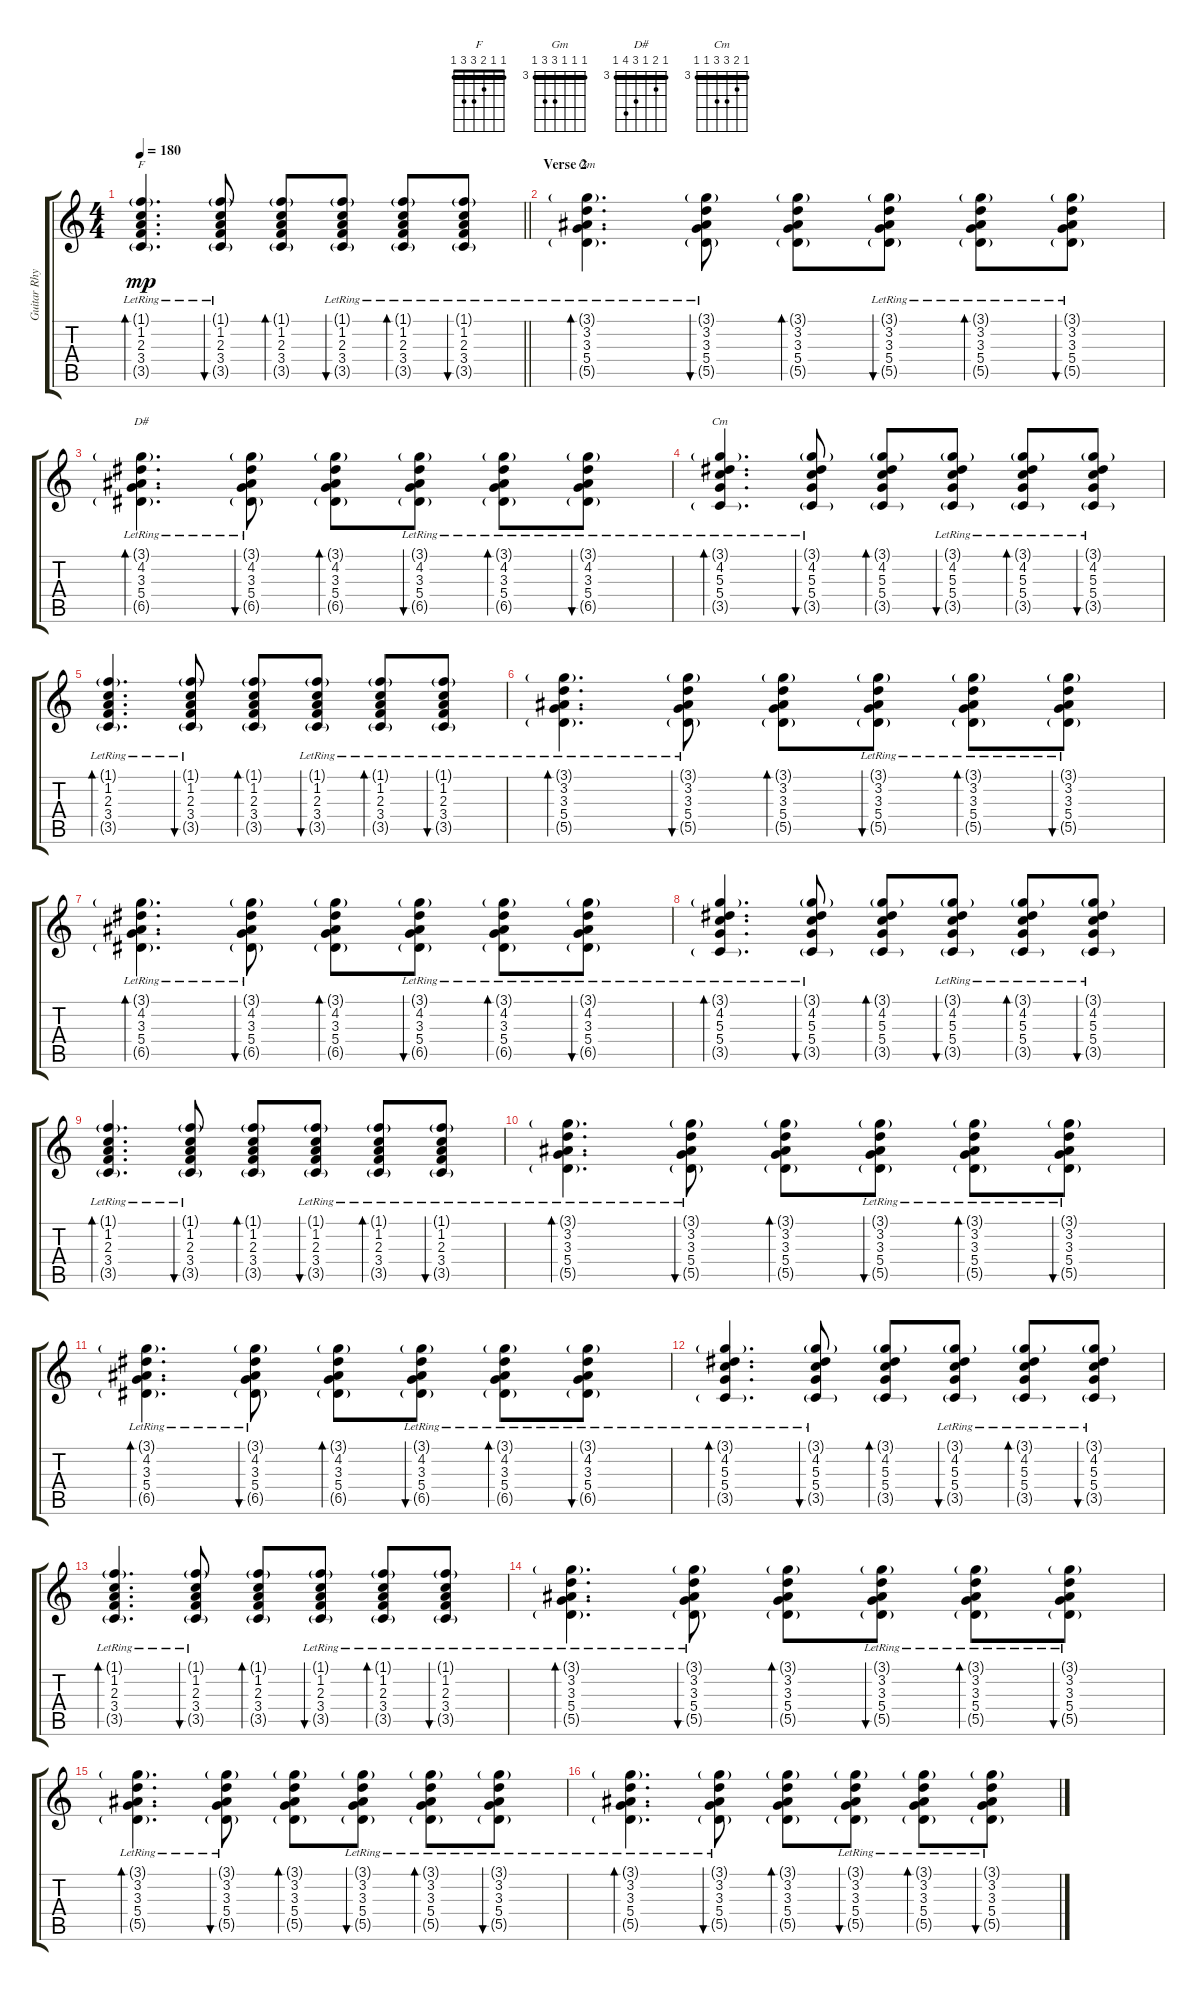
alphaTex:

\track ("Guitar Rhythm" "Guitar Rhy") {instrument acousticguitarsteel}
\staff {score tabs}
\tuning (E4 B3 G3 D3 A2 E2) {hide}
\chord ("F" 1 1 2 3 3 1) {barre 1}
\chord ("Gm" 3 3 3 5 5 3) {firstfret 3 barre 3}
\chord ("D#" 3 4 3 5 6 3) {firstfret 3 barre 3}
\chord ("Cm" 3 4 5 5 3 3) {firstfret 3 barre 3}
\ts (4 4)
\tempo 180
\clef g2
\barLineRight lightlight
\ks c
(1.1{g lr} 1.2{lr} 2.3{lr} 3.4{lr} 3.5{g lr}).4{d bd 60 ch "F" dy mp} (1.1{g lr} 1.2{lr} 2.3{lr} 3.4{lr} 3.5{g lr}).8{bu 60} (1.1{g} 1.2 2.3 3.4 3.5{g}).8{bd 60} (1.1{g lr} 1.2{lr} 2.3{lr} 3.4{lr} 3.5{g lr}).8{bu 60} (1.1{g lr} 1.2{lr} 2.3{lr} 3.4{lr} 3.5{g lr}).8{bd 60} (1.1{g lr} 1.2{lr} 2.3{lr} 3.4{lr} 3.5{g lr}).8{bu 60} |
\section ("" "Verse 2")
(3.1{g lr} 3.2{lr} 3.3{lr} 5.4{lr} 5.5{g lr}).4{d bd 60 ch "Gm"} (3.1{g lr} 3.2{lr} 3.3{lr} 5.4{lr} 5.5{g lr}).8{bu 60} (3.1{g} 3.2 3.3 5.4 5.5{g}).8{bd 60} (3.1{g lr} 3.2{lr} 3.3{lr} 5.4{lr} 5.5{g lr}).8{bu 60} (3.1{g lr} 3.2{lr} 3.3{lr} 5.4{lr} 5.5{g lr}).8{bd 60} (3.1{g lr} 3.2{lr} 3.3{lr} 5.4{lr} 5.5{g lr}).8{bu 60} |
(3.1{g lr} 4.2{lr} 3.3{lr} 5.4{lr} 6.5{g lr}).4{d bd 60 ch "D#"} (3.1{g lr} 4.2{lr} 3.3{lr} 5.4{lr} 6.5{g lr}).8{bu 60} (3.1{g} 4.2 3.3 5.4 6.5{g}).8{bd 60} (3.1{g lr} 4.2{lr} 3.3{lr} 5.4{lr} 6.5{g lr}).8{bu 60} (3.1{g lr} 4.2{lr} 3.3{lr} 5.4{lr} 6.5{g lr}).8{bd 60} (3.1{g lr} 4.2{lr} 3.3{lr} 5.4{lr} 6.5{g lr}).8{bu 60} |
(3.1{g lr} 4.2{lr} 5.3{lr} 5.4{lr} 3.5{g lr}).4{d bd 60 ch "Cm"} (3.1{g lr} 4.2{lr} 5.3{lr} 5.4{lr} 3.5{g lr}).8{bu 60} (3.1{g} 4.2 5.3 5.4 3.5{g}).8{bd 60} (3.1{g lr} 4.2{lr} 5.3{lr} 5.4{lr} 3.5{g lr}).8{bu 60} (3.1{g lr} 4.2{lr} 5.3{lr} 5.4{lr} 3.5{g lr}).8{bd 60} (3.1{g lr} 4.2{lr} 5.3{lr} 5.4{lr} 3.5{g lr}).8{bu 60} |
(1.1{g lr} 1.2{lr} 2.3{lr} 3.4{lr} 3.5{g lr}).4{d bd 60} (1.1{g lr} 1.2{lr} 2.3{lr} 3.4{lr} 3.5{g lr}).8{bu 60} (1.1{g} 1.2 2.3 3.4 3.5{g}).8{bd 60} (1.1{g lr} 1.2{lr} 2.3{lr} 3.4{lr} 3.5{g lr}).8{bu 60} (1.1{g lr} 1.2{lr} 2.3{lr} 3.4{lr} 3.5{g lr}).8{bd 60} (1.1{g lr} 1.2{lr} 2.3{lr} 3.4{lr} 3.5{g lr}).8{bu 60} |
(3.1{g lr} 3.2{lr} 3.3{lr} 5.4{lr} 5.5{g lr}).4{d bd 60} (3.1{g lr} 3.2{lr} 3.3{lr} 5.4{lr} 5.5{g lr}).8{bu 60} (3.1{g} 3.2 3.3 5.4 5.5{g}).8{bd 60} (3.1{g lr} 3.2{lr} 3.3{lr} 5.4{lr} 5.5{g lr}).8{bu 60} (3.1{g lr} 3.2{lr} 3.3{lr} 5.4{lr} 5.5{g lr}).8{bd 60} (3.1{g lr} 3.2{lr} 3.3{lr} 5.4{lr} 5.5{g lr}).8{bu 60} |
(3.1{g lr} 4.2{lr} 3.3{lr} 5.4{lr} 6.5{g lr}).4{d bd 60} (3.1{g lr} 4.2{lr} 3.3{lr} 5.4{lr} 6.5{g lr}).8{bu 60} (3.1{g} 4.2 3.3 5.4 6.5{g}).8{bd 60} (3.1{g lr} 4.2{lr} 3.3{lr} 5.4{lr} 6.5{g lr}).8{bu 60} (3.1{g lr} 4.2{lr} 3.3{lr} 5.4{lr} 6.5{g lr}).8{bd 60} (3.1{g lr} 4.2{lr} 3.3{lr} 5.4{lr} 6.5{g lr}).8{bu 60} |
(3.1{g lr} 4.2{lr} 5.3{lr} 5.4{lr} 3.5{g lr}).4{d bd 60} (3.1{g lr} 4.2{lr} 5.3{lr} 5.4{lr} 3.5{g lr}).8{bu 60} (3.1{g} 4.2 5.3 5.4 3.5{g}).8{bd 60} (3.1{g lr} 4.2{lr} 5.3{lr} 5.4{lr} 3.5{g lr}).8{bu 60} (3.1{g lr} 4.2{lr} 5.3{lr} 5.4{lr} 3.5{g lr}).8{bd 60} (3.1{g lr} 4.2{lr} 5.3{lr} 5.4{lr} 3.5{g lr}).8{bu 60} |
(1.1{g lr} 1.2{lr} 2.3{lr} 3.4{lr} 3.5{g lr}).4{d bd 60} (1.1{g lr} 1.2{lr} 2.3{lr} 3.4{lr} 3.5{g lr}).8{bu 60} (1.1{g} 1.2 2.3 3.4 3.5{g}).8{bd 60} (1.1{g lr} 1.2{lr} 2.3{lr} 3.4{lr} 3.5{g lr}).8{bu 60} (1.1{g lr} 1.2{lr} 2.3{lr} 3.4{lr} 3.5{g lr}).8{bd 60} (1.1{g lr} 1.2{lr} 2.3{lr} 3.4{lr} 3.5{g lr}).8{bu 60} |
(3.1{g lr} 3.2{lr} 3.3{lr} 5.4{lr} 5.5{g lr}).4{d bd 60} (3.1{g lr} 3.2{lr} 3.3{lr} 5.4{lr} 5.5{g lr}).8{bu 60} (3.1{g} 3.2 3.3 5.4 5.5{g}).8{bd 60} (3.1{g lr} 3.2{lr} 3.3{lr} 5.4{lr} 5.5{g lr}).8{bu 60} (3.1{g lr} 3.2{lr} 3.3{lr} 5.4{lr} 5.5{g lr}).8{bd 60} (3.1{g lr} 3.2{lr} 3.3{lr} 5.4{lr} 5.5{g lr}).8{bu 60} |
(3.1{g lr} 4.2{lr} 3.3{lr} 5.4{lr} 6.5{g lr}).4{d bd 60} (3.1{g lr} 4.2{lr} 3.3{lr} 5.4{lr} 6.5{g lr}).8{bu 60} (3.1{g} 4.2 3.3 5.4 6.5{g}).8{bd 60} (3.1{g lr} 4.2{lr} 3.3{lr} 5.4{lr} 6.5{g lr}).8{bu 60} (3.1{g lr} 4.2{lr} 3.3{lr} 5.4{lr} 6.5{g lr}).8{bd 60} (3.1{g lr} 4.2{lr} 3.3{lr} 5.4{lr} 6.5{g lr}).8{bu 60} |
(3.1{g lr} 4.2{lr} 5.3{lr} 5.4{lr} 3.5{g lr}).4{d bd 60} (3.1{g lr} 4.2{lr} 5.3{lr} 5.4{lr} 3.5{g lr}).8{bu 60} (3.1{g} 4.2 5.3 5.4 3.5{g}).8{bd 60} (3.1{g lr} 4.2{lr} 5.3{lr} 5.4{lr} 3.5{g lr}).8{bu 60} (3.1{g lr} 4.2{lr} 5.3{lr} 5.4{lr} 3.5{g lr}).8{bd 60} (3.1{g lr} 4.2{lr} 5.3{lr} 5.4{lr} 3.5{g lr}).8{bu 60} |
(1.1{g lr} 1.2{lr} 2.3{lr} 3.4{lr} 3.5{g lr}).4{d bd 60} (1.1{g lr} 1.2{lr} 2.3{lr} 3.4{lr} 3.5{g lr}).8{bu 60} (1.1{g} 1.2 2.3 3.4 3.5{g}).8{bd 60} (1.1{g lr} 1.2{lr} 2.3{lr} 3.4{lr} 3.5{g lr}).8{bu 60} (1.1{g lr} 1.2{lr} 2.3{lr} 3.4{lr} 3.5{g lr}).8{bd 60} (1.1{g lr} 1.2{lr} 2.3{lr} 3.4{lr} 3.5{g lr}).8{bu 60} |
(3.1{g lr} 3.2{lr} 3.3{lr} 5.4{lr} 5.5{g lr}).4{d bd 60} (3.1{g lr} 3.2{lr} 3.3{lr} 5.4{lr} 5.5{g lr}).8{bu 60} (3.1{g} 3.2 3.3 5.4 5.5{g}).8{bd 60} (3.1{g lr} 3.2{lr} 3.3{lr} 5.4{lr} 5.5{g lr}).8{bu 60} (3.1{g lr} 3.2{lr} 3.3{lr} 5.4{lr} 5.5{g lr}).8{bd 60} (3.1{g lr} 3.2{lr} 3.3{lr} 5.4{lr} 5.5{g lr}).8{bu 60} |
(3.1{g lr} 3.2{lr} 3.3{lr} 5.4{lr} 5.5{g lr}).4{d bd 60} (3.1{g lr} 3.2{lr} 3.3{lr} 5.4{lr} 5.5{g lr}).8{bu 60} (3.1{g} 3.2 3.3 5.4 5.5{g}).8{bd 60} (3.1{g lr} 3.2{lr} 3.3{lr} 5.4{lr} 5.5{g lr}).8{bu 60} (3.1{g lr} 3.2{lr} 3.3{lr} 5.4{lr} 5.5{g lr}).8{bd 60} (3.1{g lr} 3.2{lr} 3.3{lr} 5.4{lr} 5.5{g lr}).8{bu 60} |
(3.1{g lr} 3.2{lr} 3.3{lr} 5.4{lr} 5.5{g lr}).4{d bd 60} (3.1{g lr} 3.2{lr} 3.3{lr} 5.4{lr} 5.5{g lr}).8{bu 60} (3.1{g} 3.2 3.3 5.4 5.5{g}).8{bd 60} (3.1{g lr} 3.2{lr} 3.3{lr} 5.4{lr} 5.5{g lr}).8{bu 60} (3.1{g lr} 3.2{lr} 3.3{lr} 5.4{lr} 5.5{g lr}).8{bd 60} (3.1{g lr} 3.2{lr} 3.3{lr} 5.4{lr} 5.5{g lr}).8{bu 60}
